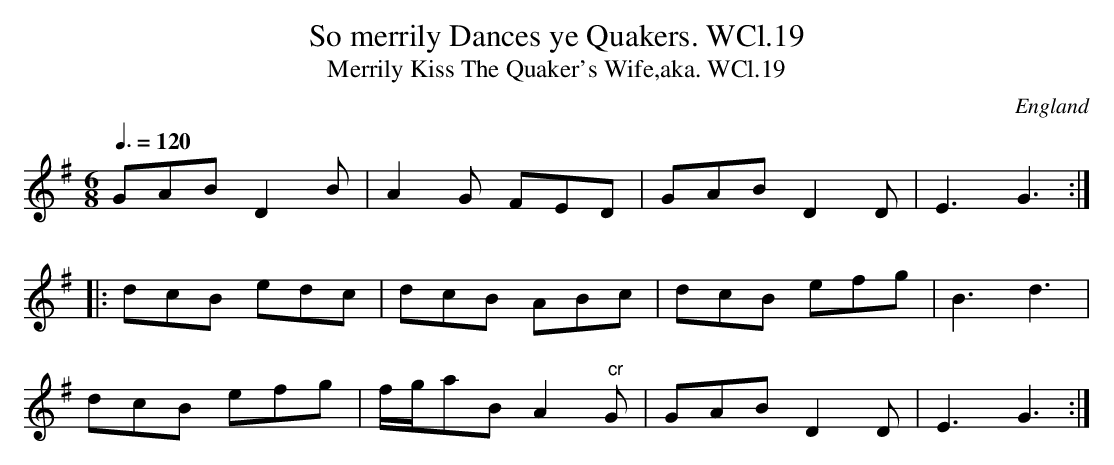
X:1
T:So merrily Dances ye Quakers. WCl.19
T:Merrily Kiss The Quaker's Wife,aka. WCl.19
M:6/8
L:1/8
Q:3/8=120
O:England
K:G major
GAB D2 B| A2G FED|GAB D2 D|E3 G3:|!
|:dcB edc|dcB ABc|dcB efg|B3 d3|!
dcB efg|f/2g/2aB A2" cr"G|GAB D2D|E3 G3:|
